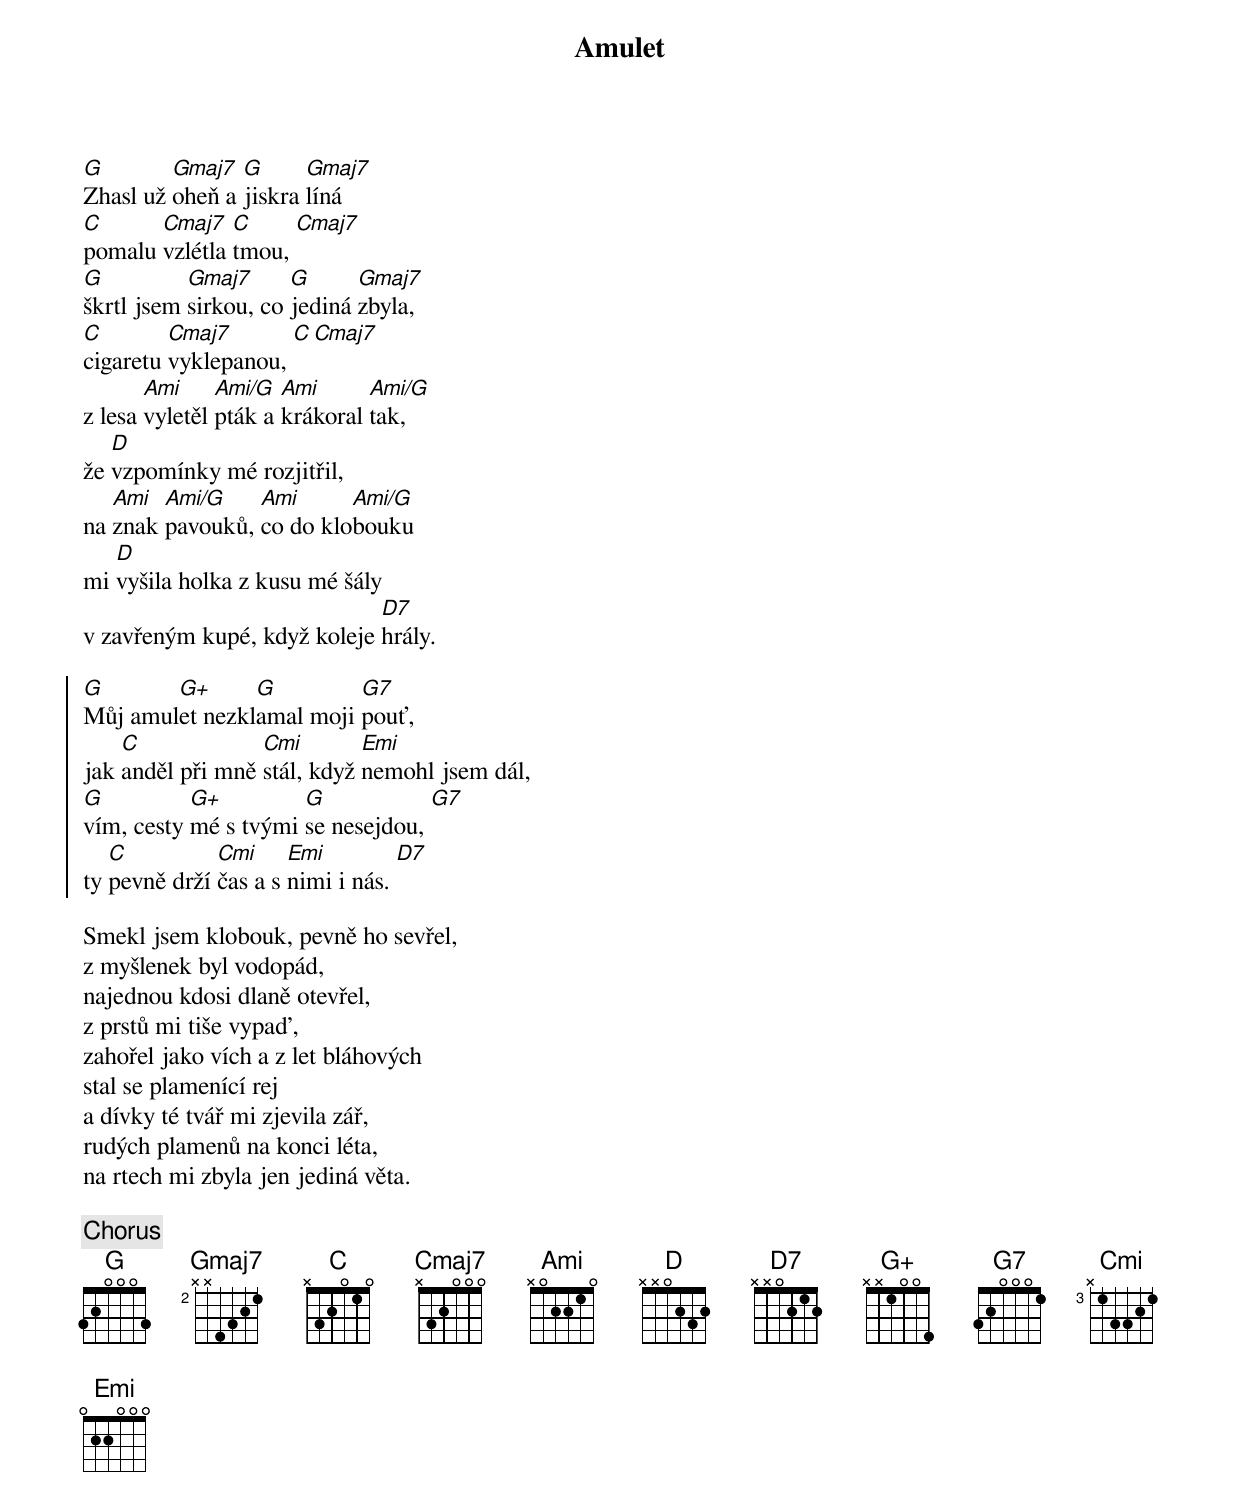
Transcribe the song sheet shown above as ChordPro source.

{title: Amulet}
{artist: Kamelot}
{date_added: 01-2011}
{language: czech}
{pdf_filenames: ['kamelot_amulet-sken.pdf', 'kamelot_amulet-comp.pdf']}
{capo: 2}
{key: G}
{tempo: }
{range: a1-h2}
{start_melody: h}
{start_of_verse}
[G]Zhasl už [Gmaj7]oheň a [G]jiskra [Gmaj7]líná
[C]pomalu [Cmaj7]vzlétla [C]tmou, [Cmaj7]
[G]škrtl jsem [Gmaj7]sirkou, co [G]jediná [Gmaj7]zbyla,
[C]cigaretu [Cmaj7]vyklepanou, [C][Cmaj7]
z lesa [Ami]vyletěl [Ami/G]pták a [Ami]krákoral [Ami/G]tak,
že [D]vzpomínky mé rozjitřil,
na [Ami]znak [Ami/G]pavouků, [Ami]co do klo[Ami/G]bouku
mi [D]vyšila holka z kusu mé šály
v zavřeným kupé, když koleje [D7]hrály.
{end_of_verse}

{start_of_chorus}
[G]Můj amul[G+]et nezkl[G]amal moji [G7]pouť,
jak [C]anděl při mně [Cmi]stál, když [Emi]nemohl jsem dál,
[G]vím, cesty [G+]mé s tvými [G]se nesejdou, [G7]
ty [C]pevně drží [Cmi]čas a s [Emi]nimi i nás. [D7]
{end_of_chorus}

{start_of_verse}
Smekl jsem klobouk, pevně ho sevřel,
z myšlenek byl vodopád,
najednou kdosi dlaně otevřel,
z prstů mi tiše vypad',
zahořel jako vích a z let bláhových
stal se plamenící rej
a dívky té tvář mi zjevila zář,
rudých plamenů na konci léta,
na rtech mi zbyla jen jediná věta.
{end_of_verse}

{chorus}
